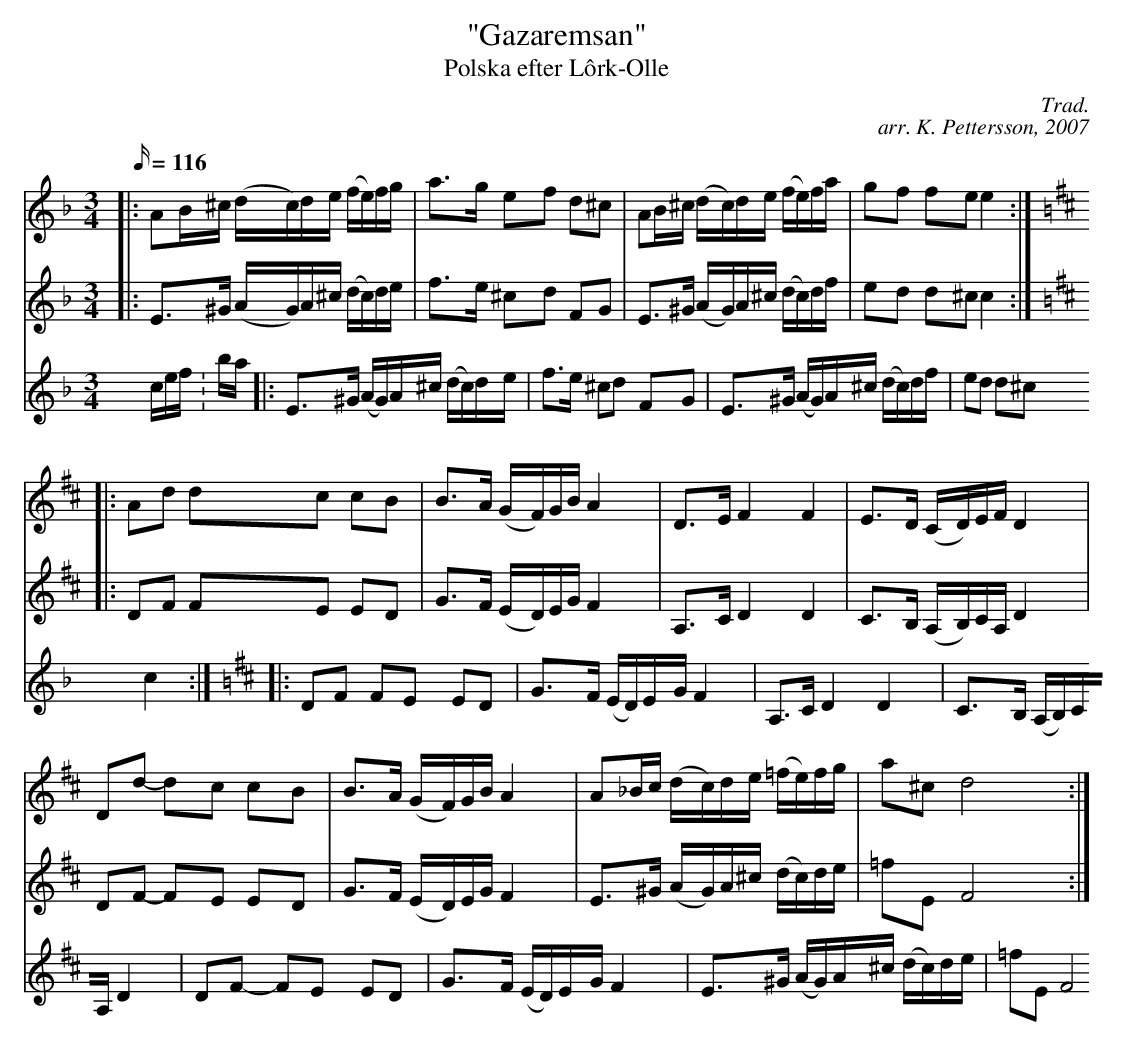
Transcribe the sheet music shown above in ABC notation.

X:1
T: "Gazaremsan"
T: Polska efter Lôrk-Olle
C: Trad.
C: arr. K. Pettersson, 2007
M: 3/4
L: 1/16
Q: 116
K: Dm
V: 1
|: A2B^c (dc)de (fe)fg | a3g e2f2 d2^c2 | A2B^c (dc)de (fe)fa | g2f2 f2e2 e4 :|
K: D
|: A2d2 d2c2 c2B2 | B3A (GF)GB A4 | D3E F4 F4 | E3D (CD)EF D4 |
D2d2- d2c2 c2B2 | B3A (GF)GB A4 | A2_Bc (dc)de (=fe)fg | a2^c2 d8 :|
V: 2
|: E3^G (AG)A^c (dc)de | f3e ^c2d2 F2G2 | E3^G (AG)A^c (dc)df | e2d2 d2^c2 c4 :|
K: D
|: D2F2 F2E2 E2D2 | G3F (ED)EG F4 | A,3C D4 D4 | C3B, (A,B,)CA, D4 |
D2F2- F2E2 E2D2 | G3F (ED)EG F4 | E3^G (AG)A^c (dc)de | =f2E2 F8 :|
V: 3
clef: bass
|: E3^G (AG)A^c (dc)de | f3e ^c2d2 F2G2 | E3^G (AG)A^c (dc)df | e2d2 d2^c2 c4 :|
K: D
|: D2F2 F2E2 E2D2 | G3F (ED)EG F4 | A,3C D4 D4 | C3B, (A,B,)CA, D4 |
D2F2- F2E2 E2D2 | G3F (ED)EG F4 | E3^G (AG)A^c (dc)de | =f2E2 F8 :|
